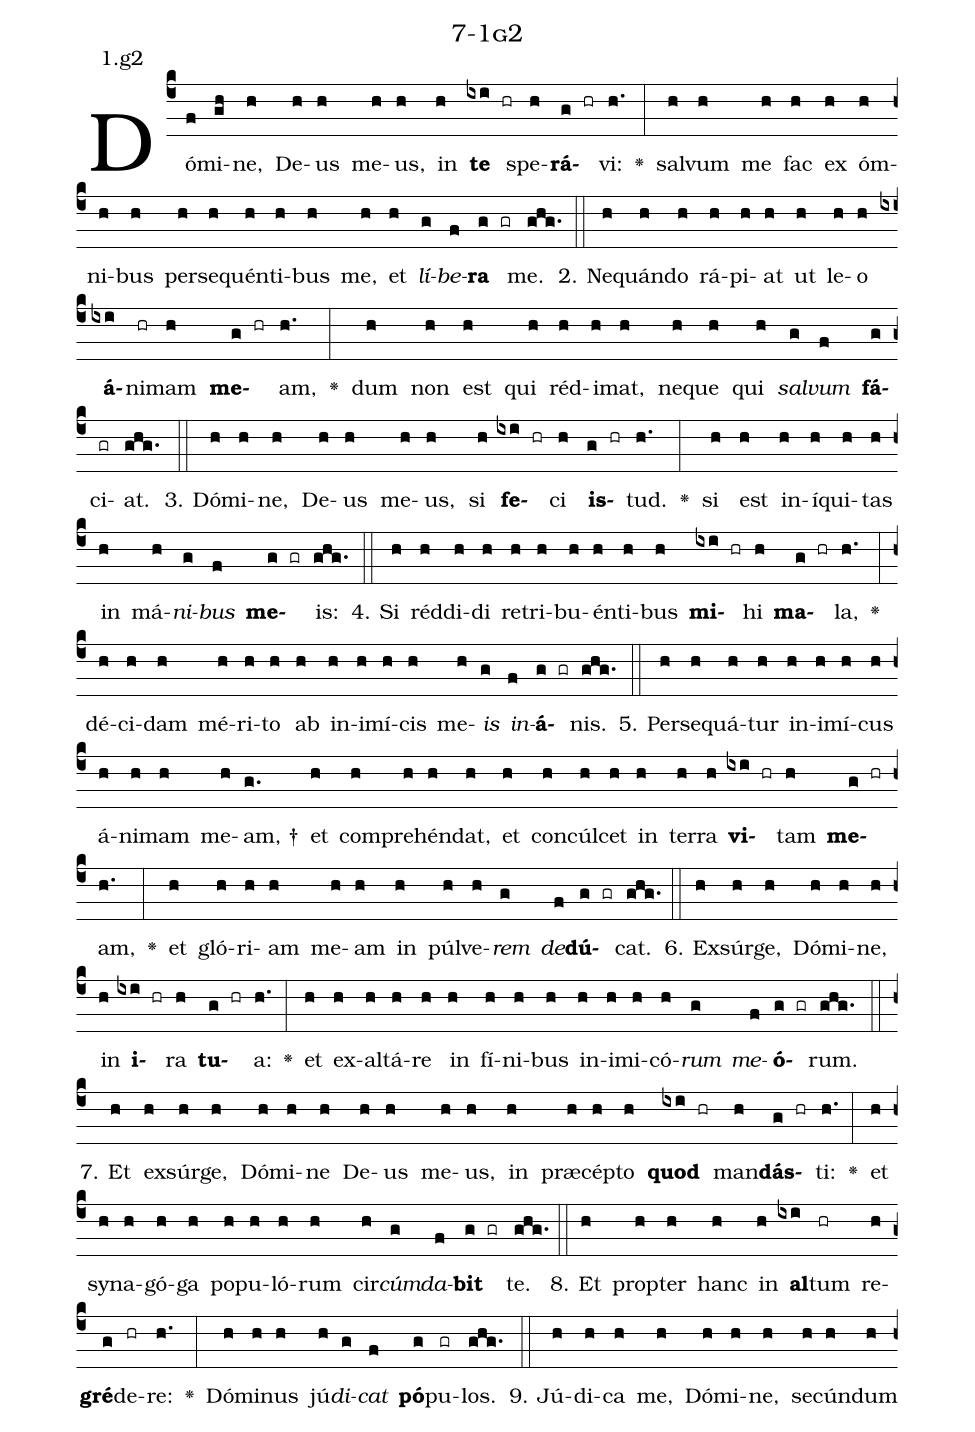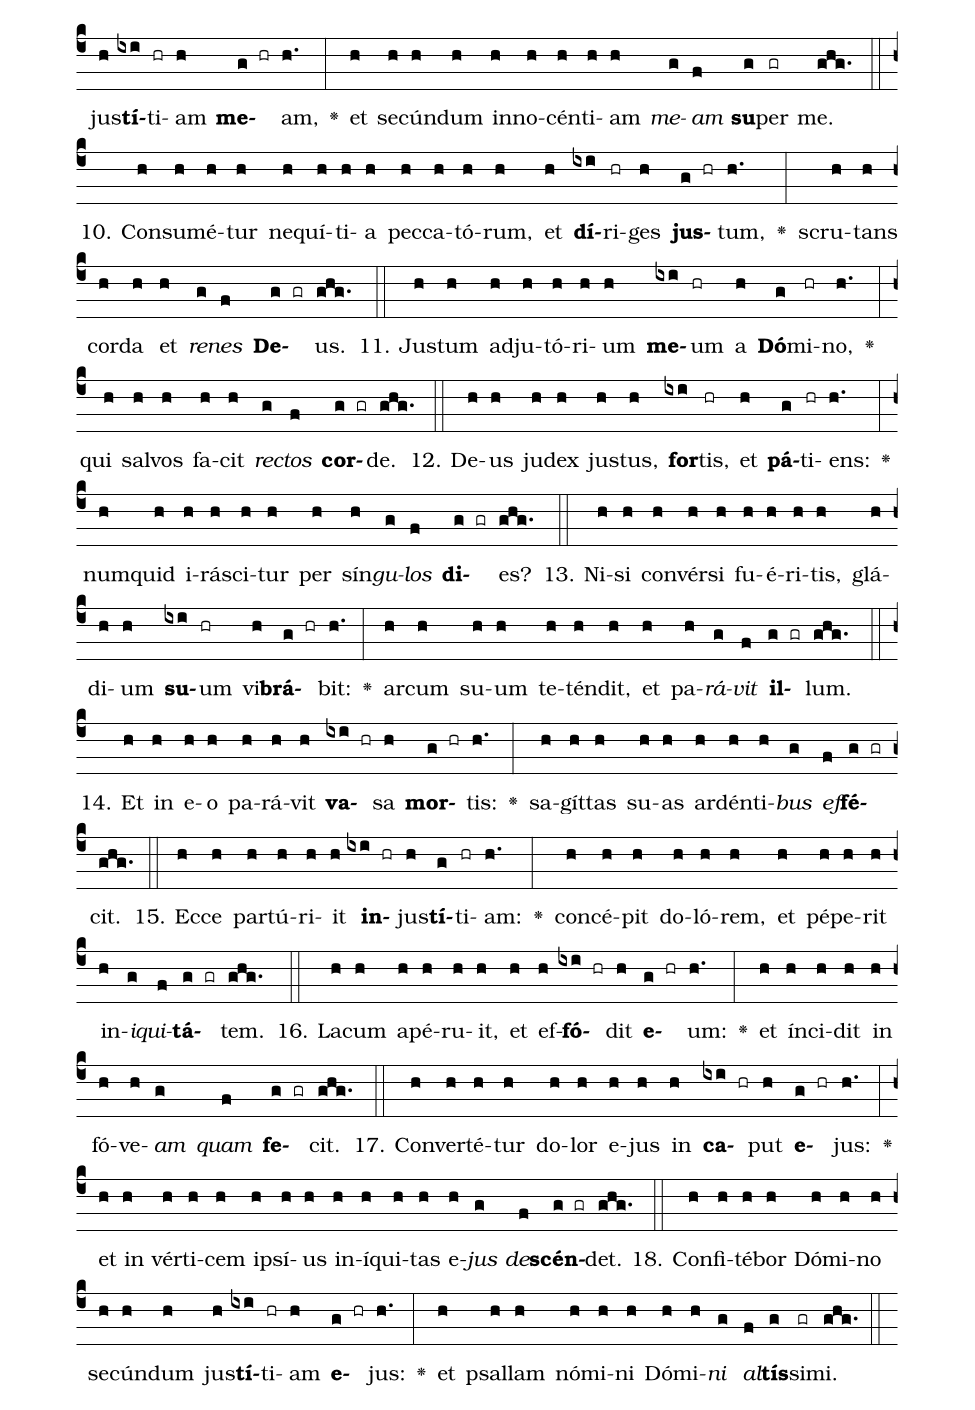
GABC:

name: 7-1g2;
annotation: 1.g2;
%%
(c4)Dó(f)mi(gh)ne,(h) De(h)us(h) me(h)us,(h) in(h) <b>te</b>(ixi hr) spe(h)<b>rá</b>(g hr)vi:(h.) <v>\greheightstar</v>(:) sal(h)vum(h) me(h) fac(h) ex(h) óm(h)ni(h)bus(h) per(h)se(h)quén(h)ti(h)bus(h) me,(h) et(h) <i>lí</i>(g)<i>be</i>(f)<b>ra</b>(g gr) me.(ghg.) (::)
2. Ne(h)quán(h)do(h) rá(h)pi(h)at(h) ut(h) le(h)o(h) <b>á</b>(ixi)ni(hr)mam(h) <b>me</b>(g hr)am,(h.) <v>\greheightstar</v>(:) dum(h) non(h) est(h) qui(h) réd(h)i(h)mat,(h) ne(h)que(h) qui(h) <i>sal</i>(g)<i>vum</i>(f) <b>fá</b>(g)ci(gr)at.(ghg.) (::)
3. Dó(h)mi(h)ne,(h) De(h)us(h) me(h)us,(h) si(h) <b>fe</b>(ixi hr)ci(h) <b>is</b>(g hr)tud.(h.) <v>\greheightstar</v>(:) si(h) est(h) in(h)í(h)qui(h)tas(h) in(h) má(h)<i>ni</i>(g)<i>bus</i>(f) <b>me</b>(g gr)is:(ghg.) (::)
4. Si(h) réd(h)di(h)di(h) re(h)tri(h)bu(h)én(h)ti(h)bus(h) <b>mi</b>(ixi hr)hi(h) <b>ma</b>(g hr)la,(h.) <v>\greheightstar</v>(:) dé(h)ci(h)dam(h) mé(h)ri(h)to(h) ab(h) in(h)i(h)mí(h)cis(h) me(h)<i>is</i>(g) <i>in</i>(f)<b>á</b>(g gr)nis.(ghg.) (::)
5. Per(h)se(h)quá(h)tur(h) in(h)i(h)mí(h)cus(h) á(h)ni(h)mam(h) me(h)am, †(g.) et(h) com(h)pre(h)hén(h)dat,(h) et(h) con(h)cúl(h)cet(h) in(h) ter(h)ra(h) <b>vi</b>(ixi hr)tam(h) <b>me</b>(g hr)am,(h.) <v>\greheightstar</v>(:) et(h) gló(h)ri(h)am(h) me(h)am(h) in(h) púl(h)ve(h)<i>rem</i>(g) <i>de</i>(f)<b>dú</b>(g gr)cat.(ghg.) (::)
6. Ex(h)súr(h)ge,(h) Dó(h)mi(h)ne,(h) in(h) <b>i</b>(ixi hr)ra(h) <b>tu</b>(g hr)a:(h.) <v>\greheightstar</v>(:) et(h) ex(h)al(h)tá(h)re(h) in(h) fí(h)ni(h)bus(h) in(h)i(h)mi(h)có(h)<i>rum</i>(g) <i>me</i>(f)<b>ó</b>(g gr)rum.(ghg.) (::)
7. Et(h) ex(h)súr(h)ge,(h) Dó(h)mi(h)ne(h) De(h)us(h) me(h)us,(h) in(h) præ(h)cép(h)to(h) <b>quod</b>(ixi hr) man(h)<b>dás</b>(g hr)ti:(h.) <v>\greheightstar</v>(:) et(h) sy(h)na(h)gó(h)ga(h) po(h)pu(h)ló(h)rum(h) cir(h)<i>cúm</i>(g)<i>da</i>(f)<b>bit</b>(g gr) te.(ghg.) (::)
8. Et(h) prop(h)ter(h) hanc(h) in(h) <b>al</b>(ixi)tum(hr) re(h)<b>gré</b>(g)de(hr)re:(h.) <v>\greheightstar</v>(:) Dó(h)mi(h)nus(h) jú(h)<i>di</i>(g)<i>cat</i>(f) <b>pó</b>(g)pu(gr)los.(ghg.) (::)
9. Jú(h)di(h)ca(h) me,(h) Dó(h)mi(h)ne,(h) se(h)cún(h)dum(h) jus(h)<b>tí</b>(ixi)ti(hr)am(h) <b>me</b>(g hr)am,(h.) <v>\greheightstar</v>(:) et(h) se(h)cún(h)dum(h) in(h)no(h)cén(h)ti(h)am(h) <i>me</i>(g)<i>am</i>(f) <b>su</b>(g)per(gr) me.(ghg.) (::)
10. Con(h)su(h)mé(h)tur(h) ne(h)quí(h)ti(h)a(h) pec(h)ca(h)tó(h)rum,(h) et(h) <b>dí</b>(ixi)ri(hr)ges(h) <b>jus</b>(g hr)tum,(h.) <v>\greheightstar</v>(:) scru(h)tans(h) cor(h)da(h) et(h) <i>re</i>(g)<i>nes</i>(f) <b>De</b>(g gr)us.(ghg.) (::)
11. Jus(h)tum(h) ad(h)ju(h)tó(h)ri(h)um(h) <b>me</b>(ixi)um(hr) a(h) <b>Dó</b>(g)mi(hr)no,(h.) <v>\greheightstar</v>(:) qui(h) sal(h)vos(h) fa(h)cit(h) <i>rec</i>(g)<i>tos</i>(f) <b>cor</b>(g gr)de.(ghg.) (::)
12. De(h)us(h) ju(h)dex(h) jus(h)tus,(h) <b>for</b>(ixi)tis,(hr) et(h) <b>pá</b>(g)ti(hr)ens:(h.) <v>\greheightstar</v>(:) num(h)quid(h) i(h)rá(h)sci(h)tur(h) per(h) sín(h)<i>gu</i>(g)<i>los</i>(f) <b>di</b>(g gr)es?(ghg.) (::)
13. Ni(h)si(h) con(h)vér(h)si(h) fu(h)é(h)ri(h)tis,(h) glá(h)di(h)um(h) <b>su</b>(ixi)um(hr) vi(h)<b>brá</b>(g hr)bit:(h.) <v>\greheightstar</v>(:) ar(h)cum(h) su(h)um(h) te(h)tén(h)dit,(h) et(h) pa(h)<i>rá</i>(g)<i>vit</i>(f) <b>il</b>(g gr)lum.(ghg.) (::)
14. Et(h) in(h) e(h)o(h) pa(h)rá(h)vit(h) <b>va</b>(ixi hr)sa(h) <b>mor</b>(g hr)tis:(h.) <v>\greheightstar</v>(:) sa(h)gít(h)tas(h) su(h)as(h) ar(h)dén(h)ti(h)<i>bus</i>(g) <i>ef</i>(f)<b>fé</b>(g gr)cit.(ghg.) (::)
15. Ec(h)ce(h) par(h)tú(h)ri(h)it(h) <b>in</b>(ixi hr)jus(h)<b>tí</b>(g)ti(hr)am:(h.) <v>\greheightstar</v>(:) con(h)cé(h)pit(h) do(h)ló(h)rem,(h) et(h) pé(h)pe(h)rit(h) in(h)<i>i</i>(g)<i>qui</i>(f)<b>tá</b>(g gr)tem.(ghg.) (::)
16. La(h)cum(h) a(h)pé(h)ru(h)it,(h) et(h) ef(h)<b>fó</b>(ixi hr)dit(h) <b>e</b>(g hr)um:(h.) <v>\greheightstar</v>(:) et(h) ín(h)ci(h)dit(h) in(h) fó(h)ve(h)<i>am</i>(g) <i>quam</i>(f) <b>fe</b>(g gr)cit.(ghg.) (::)
17. Con(h)ver(h)té(h)tur(h) do(h)lor(h) e(h)jus(h) in(h) <b>ca</b>(ixi hr)put(h) <b>e</b>(g hr)jus:(h.) <v>\greheightstar</v>(:) et(h) in(h) vér(h)ti(h)cem(h) ip(h)sí(h)us(h) in(h)í(h)qui(h)tas(h) e(h)<i>jus</i>(g) <i>de</i>(f)<b>scén</b>(g gr)det.(ghg.) (::)
18. Con(h)fi(h)té(h)bor(h) Dó(h)mi(h)no(h) se(h)cún(h)dum(h) jus(h)<b>tí</b>(ixi)ti(hr)am(h) <b>e</b>(g hr)jus:(h.) <v>\greheightstar</v>(:) et(h) psal(h)lam(h) nó(h)mi(h)ni(h) Dó(h)mi(h)<i>ni</i>(g) <i>al</i>(f)<b>tís</b>(g)si(gr)mi.(ghg.) (::)
